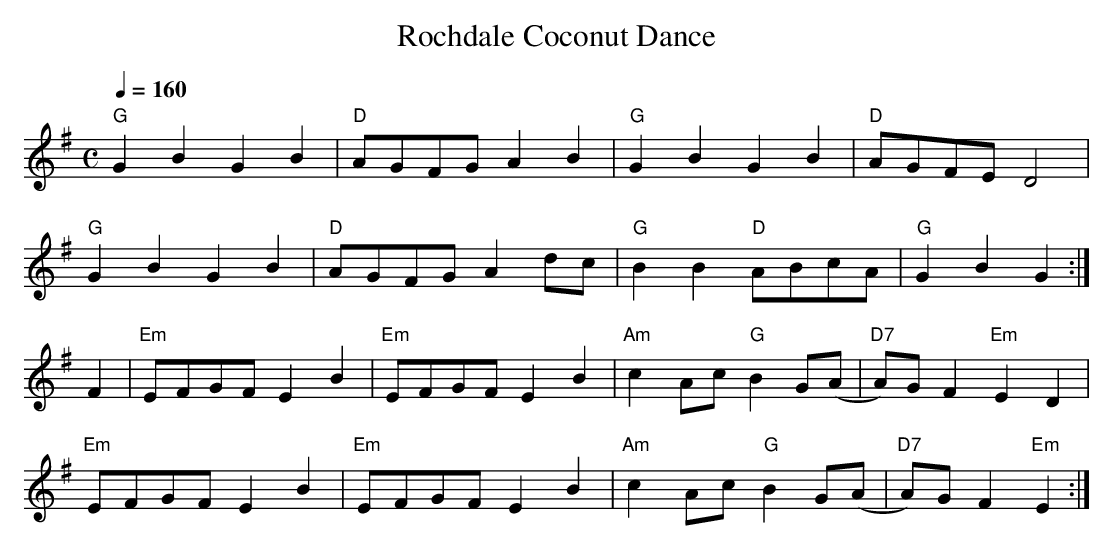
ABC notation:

X:1
T: Rochdale Coconut Dance
M: C
K: G
L: 1/4
Q: 160
"G" GBGB | "D" A/G/F/G/ AB| "G" GBGB | "D" A/G/F/E/ D2 |
    "G" GBGB | "D" A/G/F/G/ A d/c/ | "G" BB "D" A/B/c/A/ | "G" GBG :|
F | "Em" E/F/G/F/ EB | "Em" E/F/G/F/ EB |\
       "Am" c A/c/ "G" B G/(A/| "D7" A/)G/ F "Em" E D |
 "Em" E/F/G/F/ EB | "Em" E/F/G/F/ EB | "Am" c A/c/ "G" B G/(A/|\
 "D7"A/)G/ F "Em" E :|
